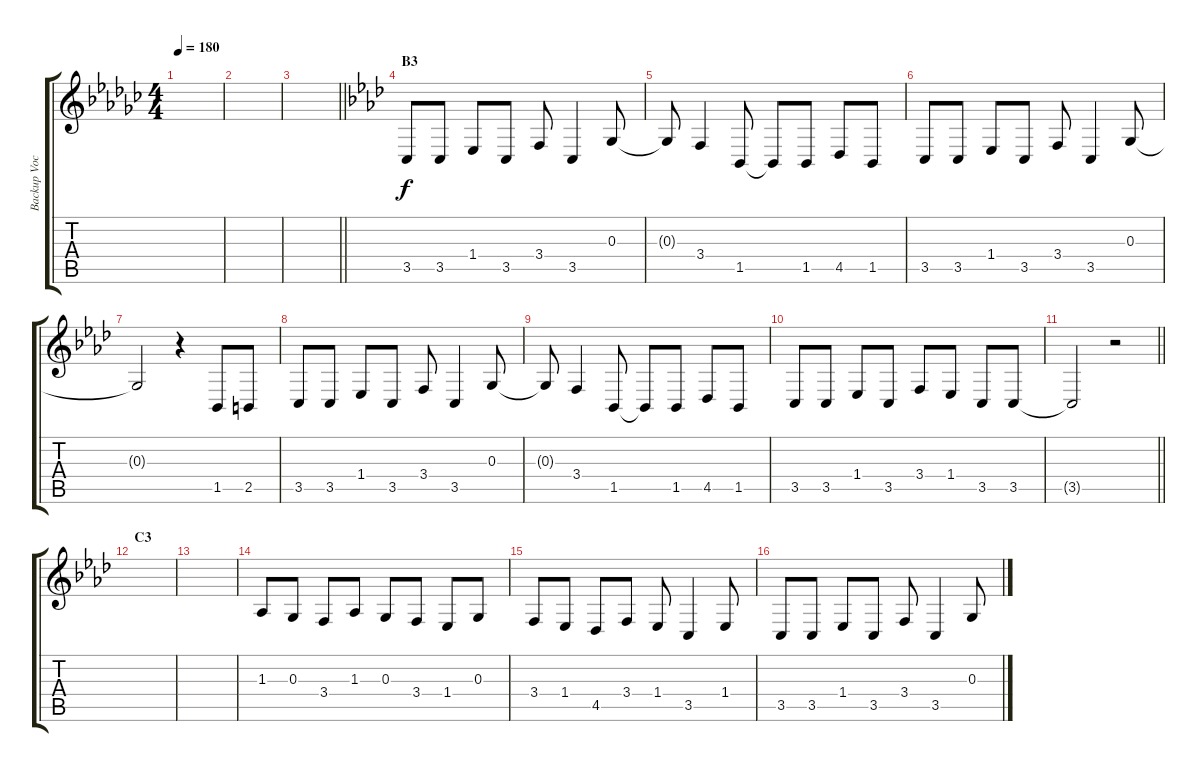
\track ("Backup Vocals" "Backup Voc") {instrument tuba}
\staff {score tabs}
\tuning (E4 B3 G3 D3 A2 E2) {hide}
\ts (4 4)
\tempo 180
\clef g2
\ks gb
|
|
\barLineRight lightlight
|
\section ("" "B3")
\ks ab
3.5.8 3.5.8 1.4.8 3.5.8 3.4.8 3.5.4 0.3.8 |
0.3{t}.8 3.4.4 1.5.8 1.5{t}.8 1.5.8 4.5.8 1.5.8 |
3.5.8 3.5.8 1.4.8 3.5.8 3.4.8 3.5.4 0.3.8 |
0.3{t}.2 r.4 1.5.8 2.5.8 |
3.5.8 3.5.8 1.4.8 3.5.8 3.4.8 3.5.4 0.3.8 |
0.3{t}.8 3.4.4 1.5.8 1.5{t}.8 1.5.8 4.5.8 1.5.8 |
3.5.8 3.5.8 1.4.8 3.5.8 3.4.8 1.4.8 3.5.8 3.5.8 |
\barLineRight lightlight
3.5{t}.2 r.2 |
\section ("" "C3")
|
|
1.3.8 0.3.8 3.4.8 1.3.8 0.3.8 3.4.8 1.4.8 0.3.8 |
3.4.8 1.4.8 4.5.8 3.4.8 1.4.8 3.5.4 1.4.8 |
3.5.8 3.5.8 1.4.8 3.5.8 3.4.8 3.5.4 0.3.8
